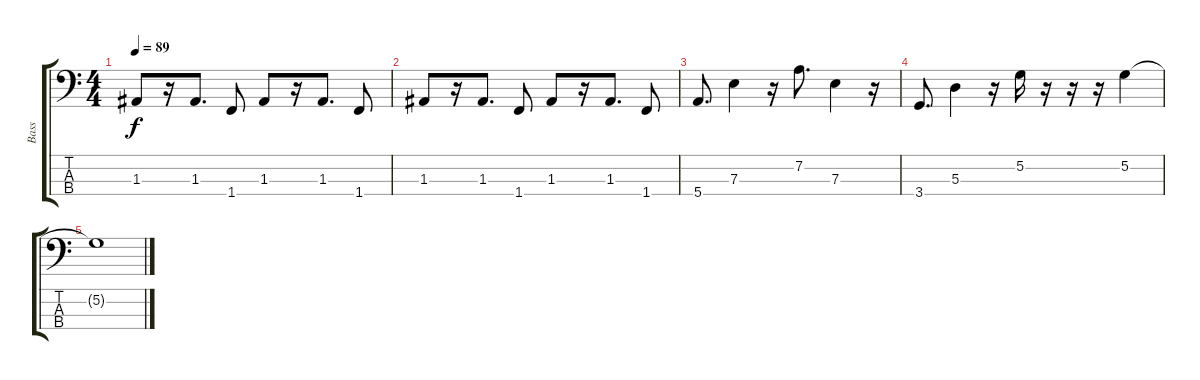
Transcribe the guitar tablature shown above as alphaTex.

\track ("Bass" "Bass") {instrument electricbassfinger}
\staff {score tabs}
\tuning (G2 D2 A1 E1) {hide}
\ts (4 4)
\tempo 89
\clef f4
\ks c
1.3.8{dy f} r.16 1.3.8{d} 1.4.8 1.3.8 r.16 1.3.8{d} 1.4.8 |
1.3.8 r.16 1.3.8{d} 1.4.8 1.3.8 r.16 1.3.8{d} 1.4.8 |
5.4.8{d} 7.3.4 r.16 7.2.8{d} 7.3.4 r.16 |
3.4.8{d} 5.3.4 r.16 5.2.16 r.16 r.16 r.16 5.2.4 |
5.2{t}.1
